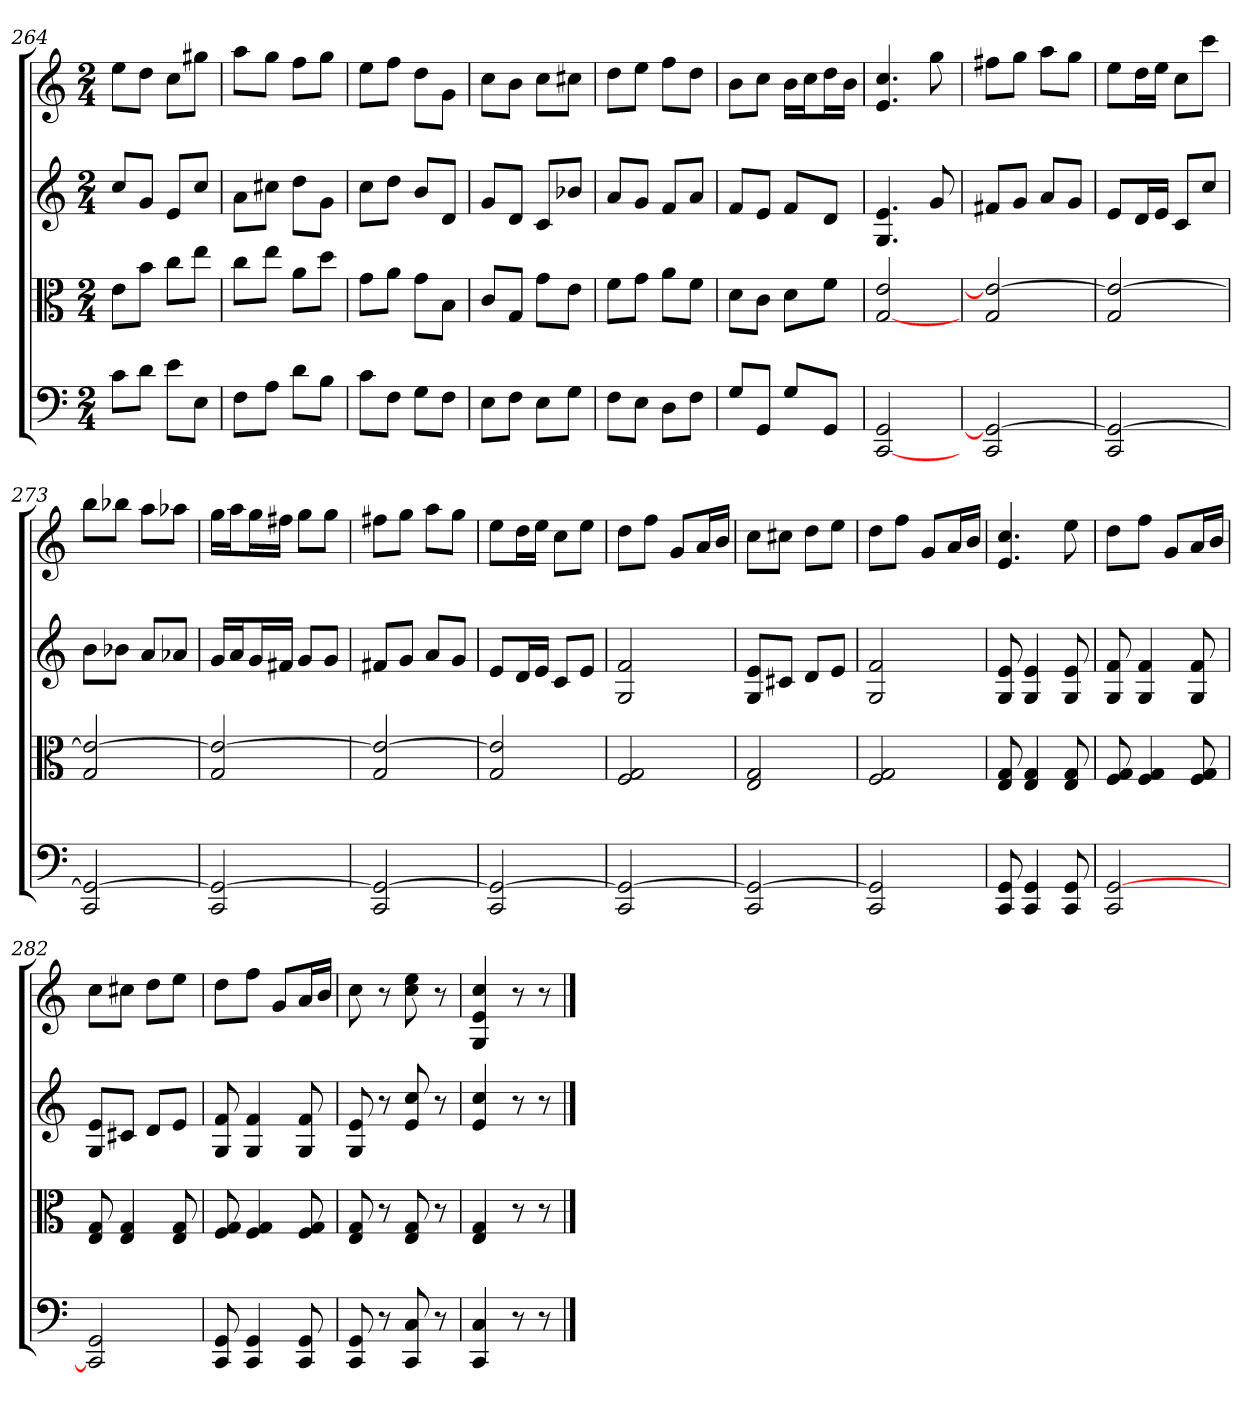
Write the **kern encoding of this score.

**kern	**kern	**kern	**kern
*part4	*part3	*part2	*part1
*staff4	*staff3	*staff2	*staff1
*clefF4	*clefC3	*	*
*k[]	*k[]	*k[]	*k[]
*C:	*C:	*C:	*C:
*M2/4	*M2/4	*M2/4	*M2/4
=264	=264	=264	=264
8c\L	8e\L	8ccL	8eeL
8d\J	8b\J	8gJ	8ddJ
8e\L	8cc\L	8eL	8ccL
8E\J	8ee\J	8ccJ	8gg#XJ
=265	=265	=265	=265
8F\L	8cc\L	8aL	8aaL
8A\J	8ee\J	8cc#XJ	8ggJ
8d\L	8a\L	8ddL	8ffL
8B\J	8dd\J	8gJ	8ggJ
=266	=266	=266	=266
8c\L	8g\L	8ccL	8eeL
8F\J	8a\J	8ddJ	8ffJ
8G\L	8g\L	8bL	8ddL
8F\J	8B\J	8dJ	8gJ
=267	=267	=267	=267
8E\L	8c/L	8gL	8ccL
8F\J	8G/J	8dJ	8bJ
8E\L	8g\L	8cL	8ccL
8G\J	8e\J	8b-XJ	8cc#XJ
=268	=268	=268	=268
8F\L	8f\L	8aL	8ddL
8E\J	8g\J	8gJ	8eeJ
8D\L	8a\L	8fL	8ffL
8F\J	8f\J	8aJ	8ddJ
=269	=269	=269	=269
8G/L	8d\L	8fL	8bL
8GG/J	8c\J	8eJ	8ccJ
8G/L	8d\L	8fL	16bLL
.	.	.	16ccJ
8GG/J	8f\J	8dJ	16ddL
.	.	.	16bJJ
=270	=270	=270	=270
[2CC 2GG	[2G 2e	4.G 4.e	4.e 4.cc
.	.	8g	8gg
=271	=271	=271	=271
2CC 2GG_	2G 2e_	8f#XL	8ff#XL
.	.	8gJ	8ggJ
.	.	8aL	8aaL
.	.	8gJ	8ggJ
=272	=272	=272	=272
2CC 2GG_	2G 2e_	8eL	8eeL
.	.	16dL	16ddL
.	.	16eJJ	16eeJJ
.	.	8cL	8ccL
.	.	8ccJ	8cccJ
=273	=273	=273	=273
2CC 2GG_	2G 2e_	8bL	8bbL
.	.	8b-XJ	8bb-XJ
.	.	8aL	8aaL
.	.	8a-XJ	8aa-XJ
=274	=274	=274	=274
2CC 2GG_	2G 2e_	16gLL	16ggLL
.	.	16aJ	16aaJ
.	.	16gL	16ggL
.	.	16f#XJJ	16ff#XJJ
.	.	8gL	8ggL
.	.	8gJ	8ggJ
=275	=275	=275	=275
2CC 2GG_	2G 2e_	8f#XL	8ff#XL
.	.	8gJ	8ggJ
.	.	8aL	8aaL
.	.	8gJ	8ggJ
=276	=276	=276	=276
2CC 2GG_	2G 2e]	8eL	8eeL
.	.	16dL	16ddL
.	.	16eJJ	16eeJJ
.	.	8cL	8ccL
.	.	8eJ	8eeJ
=277	=277	=277	=277
2CC 2GG_	2F 2G	2G 2f	8ddL
.	.	.	8ffJ
.	.	.	8gL
.	.	.	16aL
.	.	.	16bJJ
=278	=278	=278	=278
2CC 2GG_	2E 2G	8G 8eL	8ccL
.	.	8c#XJ	8cc#XJ
.	.	8dL	8ddL
.	.	8eJ	8eeJ
=279	=279	=279	=279
2CC 2GG]	2F 2G	2G 2f	8ddL
.	.	.	8ffJ
.	.	.	8gL
.	.	.	16aL
.	.	.	16bJJ
=280	=280	=280	=280
8CC 8GG	8E 8G	8G 8e	4.e 4.cc
4CC 4GG	4E 4G	4G 4e	.
8CC 8GG	8E 8G	8G 8e	8ee
=281	=281	=281	=281
2CC [2GG	8F 8G	8G 8f	8ddL
.	4F 4G	4G 4f	8ffJ
.	.	.	8gL
.	8F 8G	8G 8f	16aL
.	.	.	16bJJ
=282	=282	=282	=282
2CC] 2GG	8E 8G	8G 8eL	8ccL
.	4E 4G	8c#XJ	8cc#XJ
.	.	8dL	8ddL
.	8E 8G	8eJ	8eeJ
=283	=283	=283	=283
8CC 8GG	8F 8G	8G 8f	8ddL
4CC 4GG	4F 4G	4G 4f	8ffJ
.	.	.	8gL
8CC 8GG	8F 8G	8G 8f	16aL
.	.	.	16bJJ
=284	=284	=284	=284
8CC 8GG	8E 8G	8G 8e	8cc
8r	8r	8r	8r
8CC 8C	8E 8G	8e 8cc	8cc 8ee
8r	8r	8r	8r
=285	=285	=285	=285
4CC 4C	4E 4G	4e 4cc	4G 4e 4cc
8r	8r	8r	8r
8r	8r	8r	8r
==	==	==	==
*-	*-	*-	*-
